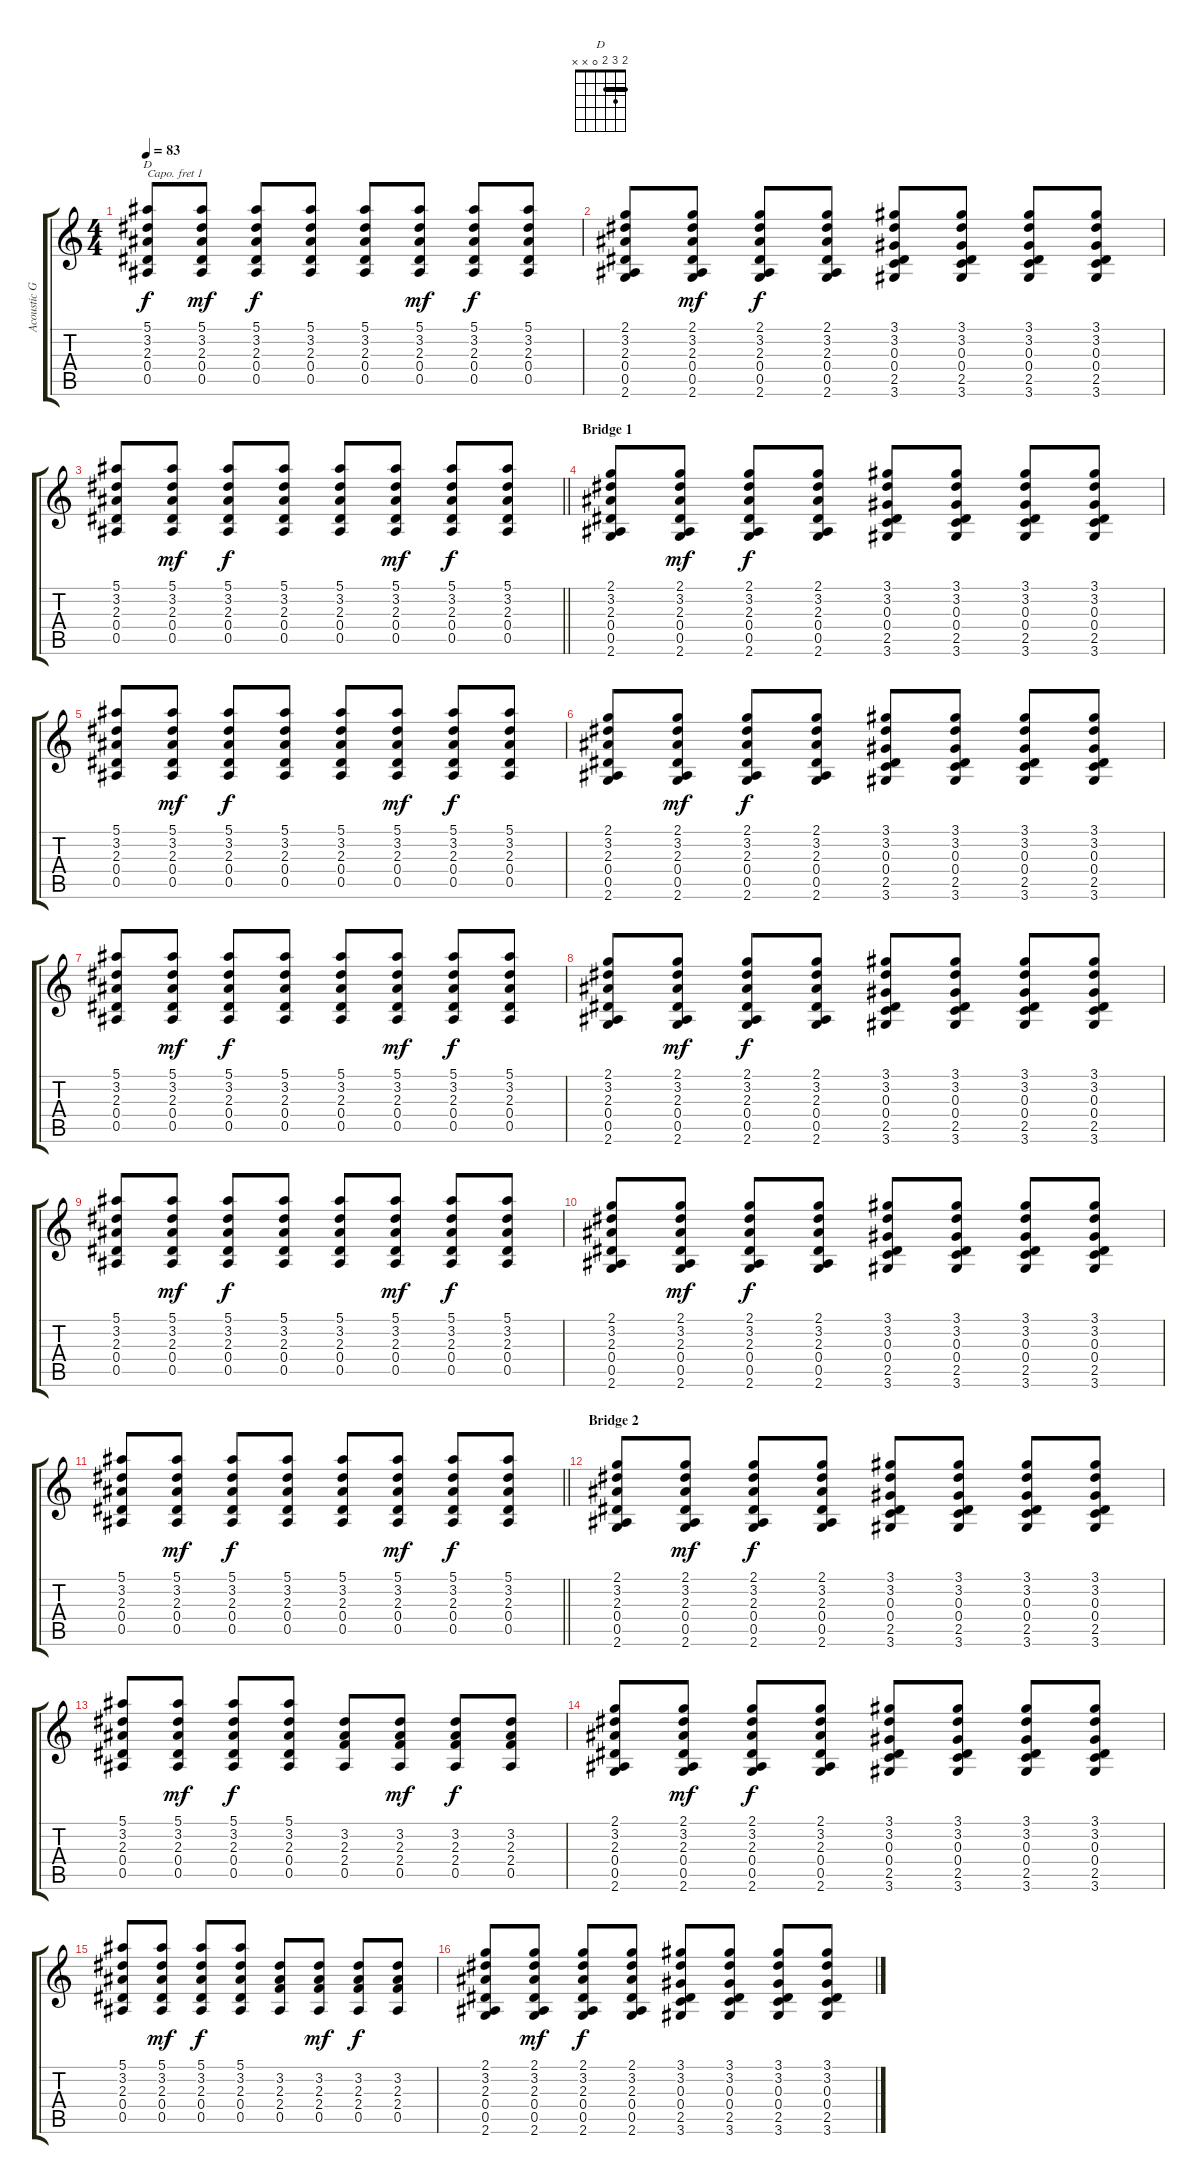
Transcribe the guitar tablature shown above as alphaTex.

\track ("Acoustic GTR" "Acoustic G") {instrument acousticguitarsteel}
\staff {score tabs}
\capo 1
\tuning (E4 B3 G3 D3 A2 E2) {hide}
\chord ("D" 2 3 2 0 x x) {barre 2}
\ts (4 4)
\tempo 83
\clef g2
\ks c
(5.1 3.2 2.3 0.4 0.5).8{ch "D" dy f} (5.1 3.2 2.3 0.4 0.5).8{dy mf} (5.1 3.2 2.3 0.4 0.5).8{dy f} (5.1 3.2 2.3 0.4 0.5).8 (5.1 3.2 2.3 0.4 0.5).8 (5.1 3.2 2.3 0.4 0.5).8{dy mf} (5.1 3.2 2.3 0.4 0.5).8{dy f} (5.1 3.2 2.3 0.4 0.5).8 |
(2.1 3.2 2.3 0.4 0.5 2.6).8 (2.1 3.2 2.3 0.4 0.5 2.6).8{dy mf} (2.1 3.2 2.3 0.4 0.5 2.6).8{dy f} (2.1 3.2 2.3 0.4 0.5 2.6).8 (3.1 3.2 0.3 0.4 2.5 3.6).8 (3.1 3.2 0.3 0.4 2.5 3.6).8 (3.1 3.2 0.3 0.4 2.5 3.6).8 (3.1 3.2 0.3 0.4 2.5 3.6).8 |
\barLineRight lightlight
(5.1 3.2 2.3 0.4 0.5).8 (5.1 3.2 2.3 0.4 0.5).8{dy mf} (5.1 3.2 2.3 0.4 0.5).8{dy f} (5.1 3.2 2.3 0.4 0.5).8 (5.1 3.2 2.3 0.4 0.5).8 (5.1 3.2 2.3 0.4 0.5).8{dy mf} (5.1 3.2 2.3 0.4 0.5).8{dy f} (5.1 3.2 2.3 0.4 0.5).8 |
\section ("" "Bridge 1")
(2.1 3.2 2.3 0.4 0.5 2.6).8 (2.1 3.2 2.3 0.4 0.5 2.6).8{dy mf} (2.1 3.2 2.3 0.4 0.5 2.6).8{dy f} (2.1 3.2 2.3 0.4 0.5 2.6).8 (3.1 3.2 0.3 0.4 2.5 3.6).8 (3.1 3.2 0.3 0.4 2.5 3.6).8 (3.1 3.2 0.3 0.4 2.5 3.6).8 (3.1 3.2 0.3 0.4 2.5 3.6).8 |
(5.1 3.2 2.3 0.4 0.5).8 (5.1 3.2 2.3 0.4 0.5).8{dy mf} (5.1 3.2 2.3 0.4 0.5).8{dy f} (5.1 3.2 2.3 0.4 0.5).8 (5.1 3.2 2.3 0.4 0.5).8 (5.1 3.2 2.3 0.4 0.5).8{dy mf} (5.1 3.2 2.3 0.4 0.5).8{dy f} (5.1 3.2 2.3 0.4 0.5).8 |
(2.1 3.2 2.3 0.4 0.5 2.6).8 (2.1 3.2 2.3 0.4 0.5 2.6).8{dy mf} (2.1 3.2 2.3 0.4 0.5 2.6).8{dy f} (2.1 3.2 2.3 0.4 0.5 2.6).8 (3.1 3.2 0.3 0.4 2.5 3.6).8 (3.1 3.2 0.3 0.4 2.5 3.6).8 (3.1 3.2 0.3 0.4 2.5 3.6).8 (3.1 3.2 0.3 0.4 2.5 3.6).8 |
(5.1 3.2 2.3 0.4 0.5).8 (5.1 3.2 2.3 0.4 0.5).8{dy mf} (5.1 3.2 2.3 0.4 0.5).8{dy f} (5.1 3.2 2.3 0.4 0.5).8 (5.1 3.2 2.3 0.4 0.5).8 (5.1 3.2 2.3 0.4 0.5).8{dy mf} (5.1 3.2 2.3 0.4 0.5).8{dy f} (5.1 3.2 2.3 0.4 0.5).8 |
(2.1 3.2 2.3 0.4 0.5 2.6).8 (2.1 3.2 2.3 0.4 0.5 2.6).8{dy mf} (2.1 3.2 2.3 0.4 0.5 2.6).8{dy f} (2.1 3.2 2.3 0.4 0.5 2.6).8 (3.1 3.2 0.3 0.4 2.5 3.6).8 (3.1 3.2 0.3 0.4 2.5 3.6).8 (3.1 3.2 0.3 0.4 2.5 3.6).8 (3.1 3.2 0.3 0.4 2.5 3.6).8 |
(5.1 3.2 2.3 0.4 0.5).8 (5.1 3.2 2.3 0.4 0.5).8{dy mf} (5.1 3.2 2.3 0.4 0.5).8{dy f} (5.1 3.2 2.3 0.4 0.5).8 (5.1 3.2 2.3 0.4 0.5).8 (5.1 3.2 2.3 0.4 0.5).8{dy mf} (5.1 3.2 2.3 0.4 0.5).8{dy f} (5.1 3.2 2.3 0.4 0.5).8 |
(2.1 3.2 2.3 0.4 0.5 2.6).8 (2.1 3.2 2.3 0.4 0.5 2.6).8{dy mf} (2.1 3.2 2.3 0.4 0.5 2.6).8{dy f} (2.1 3.2 2.3 0.4 0.5 2.6).8 (3.1 3.2 0.3 0.4 2.5 3.6).8 (3.1 3.2 0.3 0.4 2.5 3.6).8 (3.1 3.2 0.3 0.4 2.5 3.6).8 (3.1 3.2 0.3 0.4 2.5 3.6).8 |
\barLineRight lightlight
(5.1 3.2 2.3 0.4 0.5).8 (5.1 3.2 2.3 0.4 0.5).8{dy mf} (5.1 3.2 2.3 0.4 0.5).8{dy f} (5.1 3.2 2.3 0.4 0.5).8 (5.1 3.2 2.3 0.4 0.5).8 (5.1 3.2 2.3 0.4 0.5).8{dy mf} (5.1 3.2 2.3 0.4 0.5).8{dy f} (5.1 3.2 2.3 0.4 0.5).8 |
\section ("" "Bridge 2")
(2.1 3.2 2.3 0.4 0.5 2.6).8 (2.1 3.2 2.3 0.4 0.5 2.6).8{dy mf} (2.1 3.2 2.3 0.4 0.5 2.6).8{dy f} (2.1 3.2 2.3 0.4 0.5 2.6).8 (3.1 3.2 0.3 0.4 2.5 3.6).8 (3.1 3.2 0.3 0.4 2.5 3.6).8 (3.1 3.2 0.3 0.4 2.5 3.6).8 (3.1 3.2 0.3 0.4 2.5 3.6).8 |
(5.1 3.2 2.3 0.4 0.5).8 (5.1 3.2 2.3 0.4 0.5).8{dy mf} (5.1 3.2 2.3 0.4 0.5).8{dy f} (5.1 3.2 2.3 0.4 0.5).8 (3.2 2.3 2.4 0.5).8 (3.2 2.3 2.4 0.5).8{dy mf} (3.2 2.3 2.4 0.5).8{dy f} (3.2 2.3 2.4 0.5).8 |
(2.1 3.2 2.3 0.4 0.5 2.6).8 (2.1 3.2 2.3 0.4 0.5 2.6).8{dy mf} (2.1 3.2 2.3 0.4 0.5 2.6).8{dy f} (2.1 3.2 2.3 0.4 0.5 2.6).8 (3.1 3.2 0.3 0.4 2.5 3.6).8 (3.1 3.2 0.3 0.4 2.5 3.6).8 (3.1 3.2 0.3 0.4 2.5 3.6).8 (3.1 3.2 0.3 0.4 2.5 3.6).8 |
(5.1 3.2 2.3 0.4 0.5).8 (5.1 3.2 2.3 0.4 0.5).8{dy mf} (5.1 3.2 2.3 0.4 0.5).8{dy f} (5.1 3.2 2.3 0.4 0.5).8 (3.2 2.3 2.4 0.5).8 (3.2 2.3 2.4 0.5).8{dy mf} (3.2 2.3 2.4 0.5).8{dy f} (3.2 2.3 2.4 0.5).8 |
(2.1 3.2 2.3 0.4 0.5 2.6).8 (2.1 3.2 2.3 0.4 0.5 2.6).8{dy mf} (2.1 3.2 2.3 0.4 0.5 2.6).8{dy f} (2.1 3.2 2.3 0.4 0.5 2.6).8 (3.1 3.2 0.3 0.4 2.5 3.6).8 (3.1 3.2 0.3 0.4 2.5 3.6).8 (3.1 3.2 0.3 0.4 2.5 3.6).8 (3.1 3.2 0.3 0.4 2.5 3.6).8
